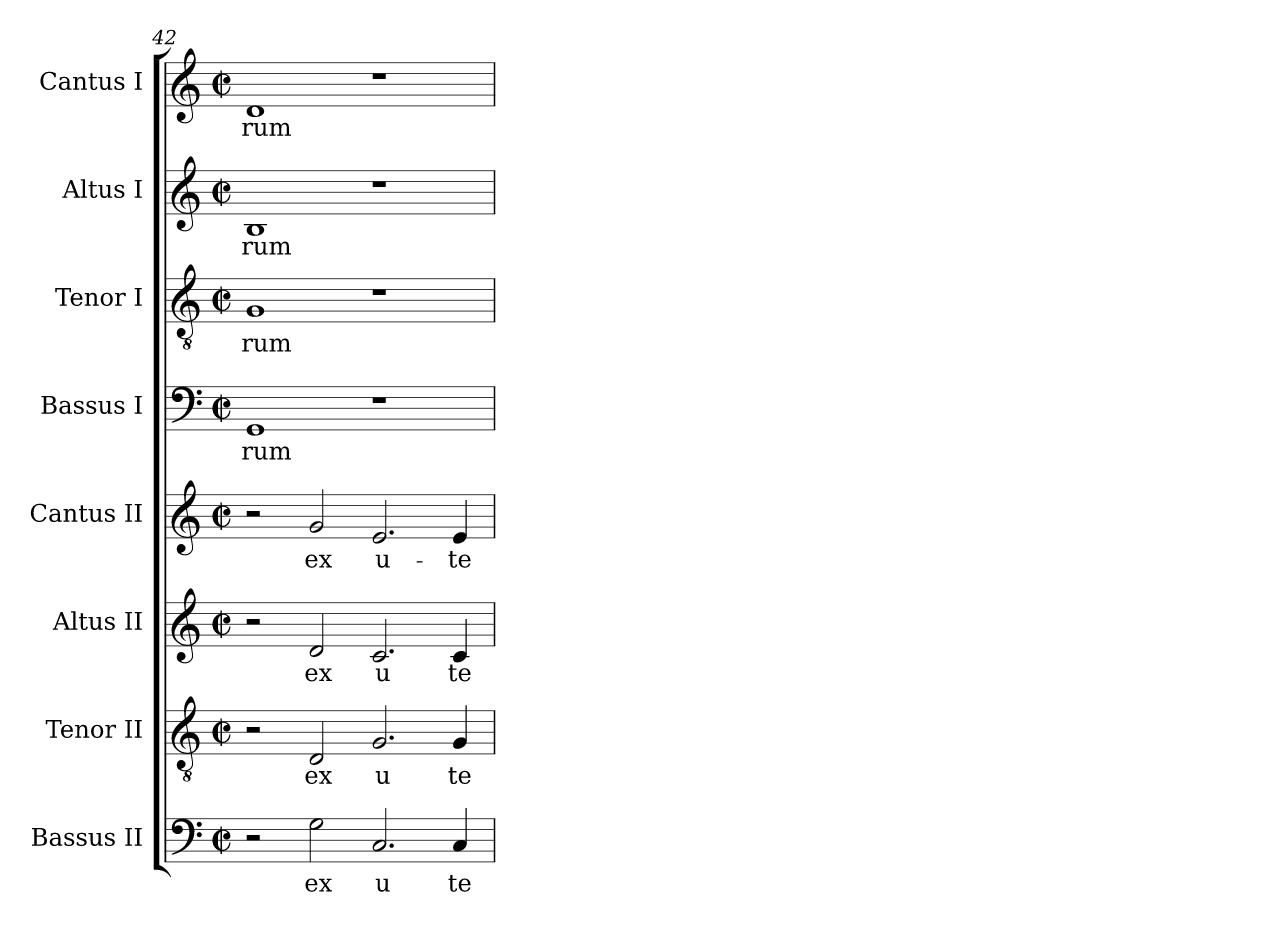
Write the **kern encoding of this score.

**kern	**text	**kern	**text	**kern	**text	**kern	**text	**kern	**text	**kern	**text	**kern	**text	**kern	**text
*part8	*part8	*part7	*part7	*part6	*part6	*part5	*part5	*part4	*part4	*part3	*part3	*part2	*part2	*part1	*part1
*staff8	*staff8	*staff7	*staff7	*staff6	*staff6	*staff5	*staff5	*staff4	*staff4	*staff3	*staff3	*staff2	*staff2	*staff1	*staff1
*I"Bassus II	*	*I"Tenor II	*	*I"Altus II	*	*I"Cantus II	*	*I"Bassus I	*	*I"Tenor I	*	*I"Altus I	*	*I"Cantus I	*
!!LO:LB:g=z
*clefF4	*	*clefGv2	*	*clefG2	*	*clefG2	*	*clefF4	*	*clefGv2	*	*clefG2	*	*clefG2	*
*M2/2	*	*M2/2	*	*M2/2	*	*M2/2	*	*M2/2	*	*M2/2	*	*M2/2	*	*M2/2	*
*met(c|)	*	*met(c|)	*	*met(c|)	*	*met(c|)	*	*met(c|)	*	*met(c|)	*	*met(c|)	*	*met(c|)	*
=42	=42	=42	=42	=42	=42	=42	=42	=42	=42	=42	=42	=42	=42	=42	=42
!	!	!	!	!	!	!	!	!	!LO:LY:b:cj	!	!LO:LY:b:cj	!	!LO:LY:b:cj	!	!LO:LY:b:cj
2r	.	2r	.	2r	.	2r	.	1GG	rum	1G	rum	1B	-rum	1d	rum
!	!LO:LY:b:cj	!	!LO:LY:b:cj	!	!LO:LY:b:cj	!	!LO:LY:b:cj	!	!	!	!	!	!	!	!
2G\	ex	2D/	ex	2d/	ex	2g/	ex	.	.	.	.	.	.	.	.
!	!LO:LY:b:cj	!	!LO:LY:b:cj	!	!LO:LY:b:cj	!	!LO:LY:b:cj	!	!	!	!	!	!	!	!
2.C/	u	2.G/	u	2.c/	u	2.e/	u-	1r	.	1r	.	1r	.	1r	.
!	!LO:LY:b:cj	!	!LO:LY:b:cj	!	!LO:LY:b:cj	!	!LO:LY:b:cj	!	!	!	!	!	!	!	!
4C/	te	4G/	te	4c/	te	4e/	-te-	.	.	.	.	.	.	.	.
=	=	=	=	=	=	=	=	=	=	=	=	=	=	=	=
*-	*-	*-	*-	*-	*-	*-	*-	*-	*-	*-	*-	*-	*-	*-	*-
